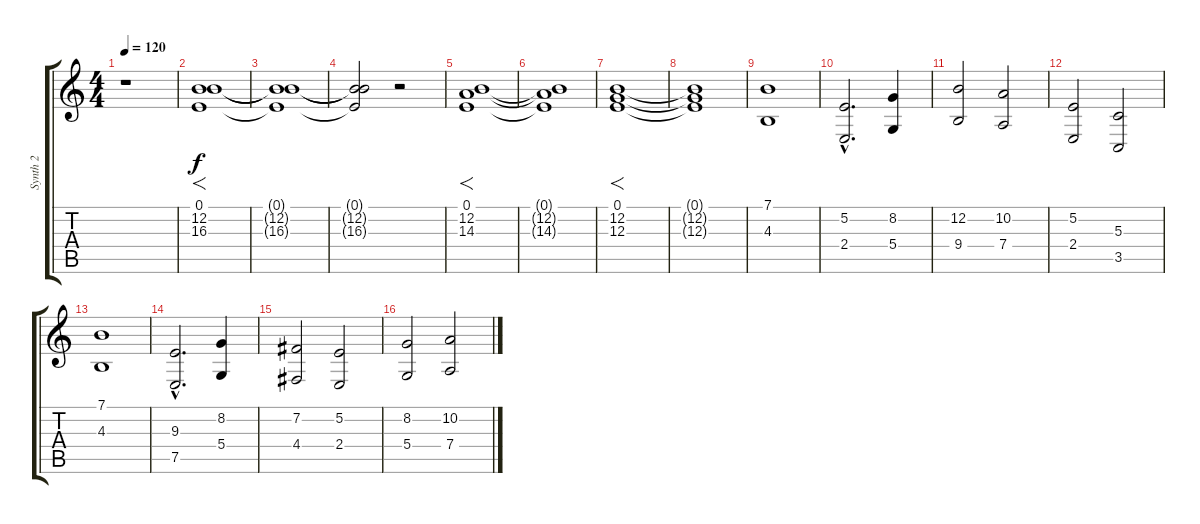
\track ("Synth 2" "Synth 2") {instrument choiraahs}
\staff {score tabs}
\tuning (E4 B3 G3 D3 A2 E2) {hide}
\ts (4 4)
\tempo 120
\clef g2
\ks c
r.1{dy f volume 10 instrument choiraahs} |
(0.1 12.2 16.3).1{f} |
(0.1{t} 12.2{t} 16.3{t}).1 |
(0.1{t} 12.2{t} 16.3{t}).2 r.2 |
(0.1 12.2 14.3).1{f} |
(0.1{t} 12.2{t} 14.3{t}).1 |
(0.1 12.2 12.3).1{f} |
(0.1{t} 12.2{t} 12.3{t}).1 |
(7.1 4.3).1{volume 10 instrument pad4choir} |
(5.2{hac} 2.4{hac}).2{d} (8.2 5.4).4 |
(12.2 9.4).2 (10.2 7.4).2 |
(5.2 2.4).2 (5.3 3.5).2 |
(7.1 4.3).1 |
(9.3{hac} 7.5{hac}).2{d} (8.2 5.4).4 |
(7.2 4.4).2 (5.2 2.4).2 |
(8.2 5.4).2 (10.2 7.4).2
